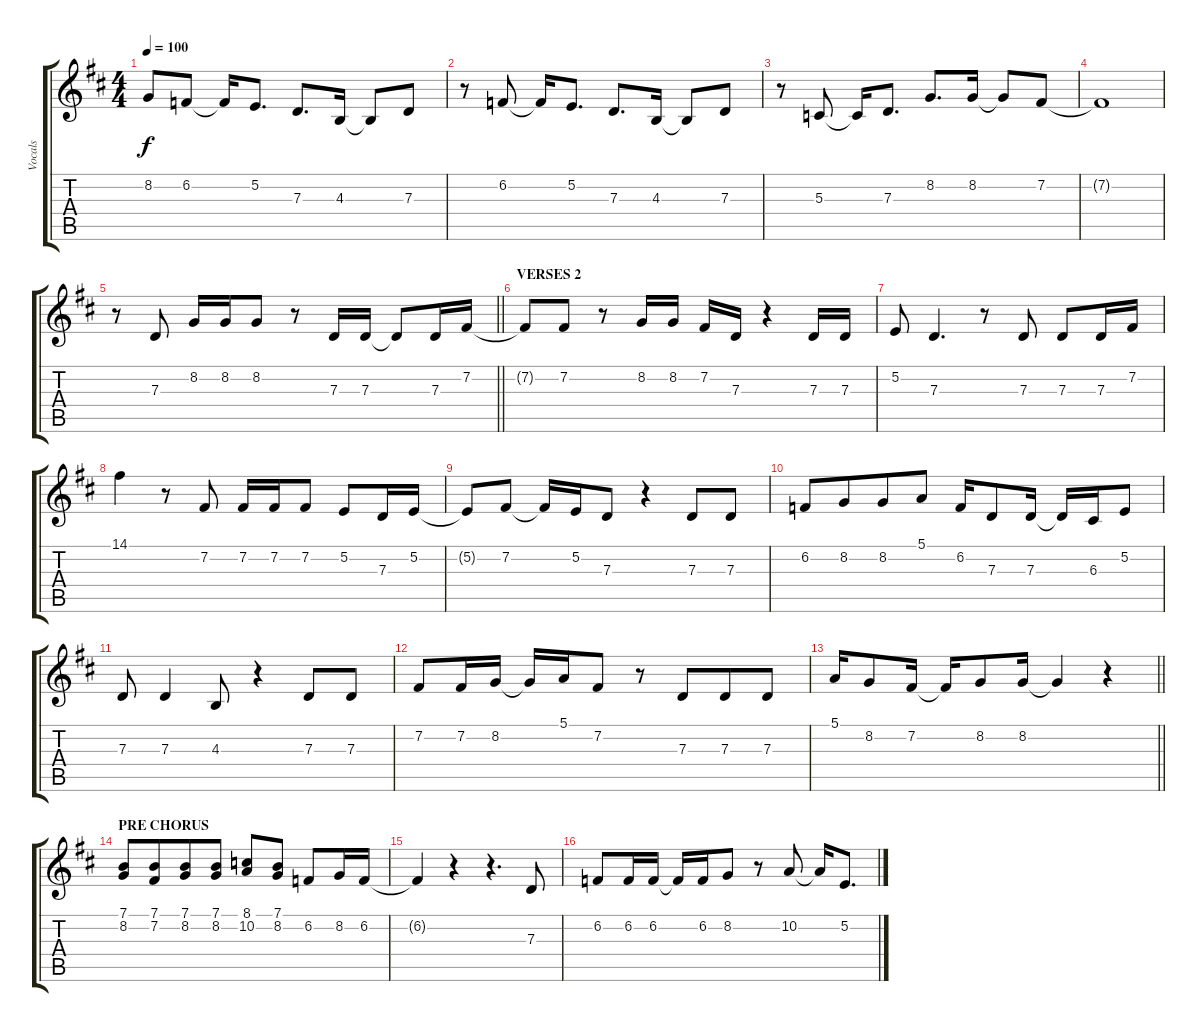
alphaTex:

\track ("Vocals" "Vocals") {instrument harmonica}
\staff {score tabs}
\tuning (E4 B3 G3 D3 A2 E2) {hide}
\ts (4 4)
\tempo 100
\clef g2
\ks d
8.2{t}.8{dy f} 6.2.8 6.2{t}.16 5.2.8{d} 7.3.8{d} 4.3.16 4.3{t}.8 7.3.8 |
r.8 6.2.8 6.2{t}.16 5.2.8{d} 7.3.8{d} 4.3.16 4.3{t}.8 7.3.8 |
r.8 5.3.8 5.3{t}.16 7.3.8{d} 8.2.8{d} 8.2.16 8.2{t}.8 7.2.8 |
7.2{t}.1 |
\barLineRight lightlight
r.8 7.3.8 8.2.16 8.2.16 8.2.8 r.8 7.3.16 7.3.16 7.3{t}.8 7.3.16 7.2.16 |
\section ("" "VERSES 2")
7.2{t}.8 7.2.8 r.8 8.2.16 8.2.16 7.2.16 7.3.16 r.4 7.3.16 7.3.16 |
5.2.8 7.3.4{d} r.8 7.3.8 7.3.8 7.3.16 7.2.16 |
14.1.4 r.8 7.2.8 7.2.16 7.2.16 7.2.8 5.2.8 7.3.16 5.2.16 |
5.2{t}.8 7.2.8 7.2{t}.16 5.2.16 7.3.8 r.4 7.3.8 7.3.8 |
6.2.8 8.2.8{beam merge} 8.2.8 5.1.8 6.2.16 7.3.8 7.3.16 7.3{t}.16 6.3.16 5.2.8 |
7.3.8 7.3.4 4.3.8 r.4 7.3.8 7.3.8 |
7.2.8 7.2.16 8.2.16 8.2{t}.16 5.1.16 7.2.8 r.8 7.3.8{beam merge} 7.3.8 7.3.8 |
\barLineRight lightlight
5.1.16 8.2.8 7.2.16 7.2{t}.16 8.2.8 8.2.16 8.2{t}.4 r.4 |
\section ("" "PRE CHORUS")
(7.1 8.2).8 (7.1 7.2).8{beam merge} (7.1 8.2).8 (7.1 8.2).8 (8.1 10.2).8 (7.1 8.2).8 6.2.8 8.2.16 6.2.16 |
6.2{t}.4 r.4 r.4{d} 7.3.8 |
6.2.8 6.2.16 6.2.16 6.2{t}.16 6.2.16 8.2.8 r.8 10.2.8 10.2{t}.16 5.2.8{d}
